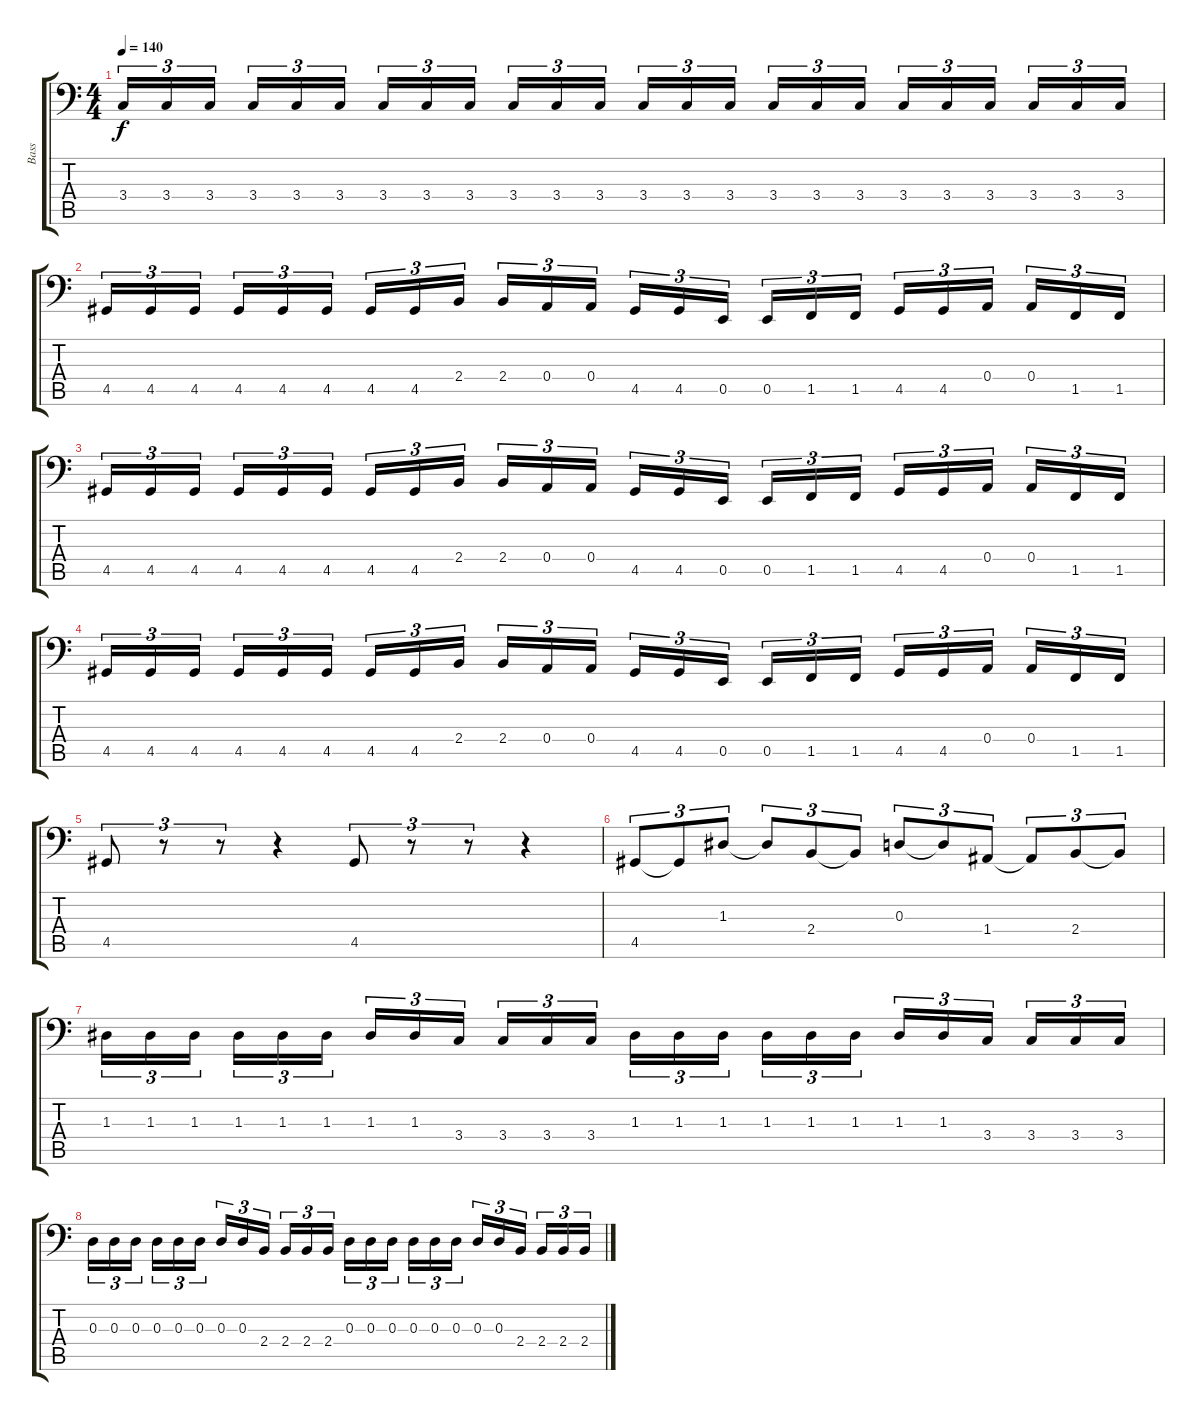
\track ("Bass" "Bass") {instrument electricbassfinger}
\staff {score tabs}
\tuning (C3 G2 D2 A1 E1 B0) {hide}
\ts (4 4)
\tempo 140
\clef f4
\ks c
3.4.16{tu (3 2) dy f} 3.4.16{tu (3 2)} 3.4.16{tu (3 2)} 3.4.16{tu (3 2)} 3.4.16{tu (3 2)} 3.4.16{tu (3 2)} 3.4.16{tu (3 2)} 3.4.16{tu (3 2)} 3.4.16{tu (3 2)} 3.4.16{tu (3 2)} 3.4.16{tu (3 2)} 3.4.16{tu (3 2)} 3.4.16{tu (3 2)} 3.4.16{tu (3 2)} 3.4.16{tu (3 2)} 3.4.16{tu (3 2)} 3.4.16{tu (3 2)} 3.4.16{tu (3 2)} 3.4.16{tu (3 2)} 3.4.16{tu (3 2)} 3.4.16{tu (3 2)} 3.4.16{tu (3 2)} 3.4.16{tu (3 2)} 3.4.16{tu (3 2)} |
4.5.16{tu (3 2)} 4.5.16{tu (3 2)} 4.5.16{tu (3 2)} 4.5.16{tu (3 2)} 4.5.16{tu (3 2)} 4.5.16{tu (3 2)} 4.5.16{tu (3 2)} 4.5.16{tu (3 2)} 2.4.16{tu (3 2)} 2.4.16{tu (3 2)} 0.4.16{tu (3 2)} 0.4.16{tu (3 2)} 4.5.16{tu (3 2)} 4.5.16{tu (3 2)} 0.5.16{tu (3 2)} 0.5.16{tu (3 2)} 1.5.16{tu (3 2)} 1.5.16{tu (3 2)} 4.5.16{tu (3 2)} 4.5.16{tu (3 2)} 0.4.16{tu (3 2)} 0.4.16{tu (3 2)} 1.5.16{tu (3 2)} 1.5.16{tu (3 2)} |
4.5.16{tu (3 2)} 4.5.16{tu (3 2)} 4.5.16{tu (3 2)} 4.5.16{tu (3 2)} 4.5.16{tu (3 2)} 4.5.16{tu (3 2)} 4.5.16{tu (3 2)} 4.5.16{tu (3 2)} 2.4.16{tu (3 2)} 2.4.16{tu (3 2)} 0.4.16{tu (3 2)} 0.4.16{tu (3 2)} 4.5.16{tu (3 2)} 4.5.16{tu (3 2)} 0.5.16{tu (3 2)} 0.5.16{tu (3 2)} 1.5.16{tu (3 2)} 1.5.16{tu (3 2)} 4.5.16{tu (3 2)} 4.5.16{tu (3 2)} 0.4.16{tu (3 2)} 0.4.16{tu (3 2)} 1.5.16{tu (3 2)} 1.5.16{tu (3 2)} |
4.5.16{tu (3 2)} 4.5.16{tu (3 2)} 4.5.16{tu (3 2)} 4.5.16{tu (3 2)} 4.5.16{tu (3 2)} 4.5.16{tu (3 2)} 4.5.16{tu (3 2)} 4.5.16{tu (3 2)} 2.4.16{tu (3 2)} 2.4.16{tu (3 2)} 0.4.16{tu (3 2)} 0.4.16{tu (3 2)} 4.5.16{tu (3 2)} 4.5.16{tu (3 2)} 0.5.16{tu (3 2)} 0.5.16{tu (3 2)} 1.5.16{tu (3 2)} 1.5.16{tu (3 2)} 4.5.16{tu (3 2)} 4.5.16{tu (3 2)} 0.4.16{tu (3 2)} 0.4.16{tu (3 2)} 1.5.16{tu (3 2)} 1.5.16{tu (3 2)} |
4.5.8{tu (3 2)} r.8{tu (3 2)} r.8{tu (3 2)} r.4 4.5.8{tu (3 2)} r.8{tu (3 2)} r.8{tu (3 2)} r.4 |
4.5.8{tu (3 2)} 4.5{t}.8{tu (3 2)} 1.3.8{tu (3 2)} 1.3{t}.8{tu (3 2)} 2.4.8{tu (3 2)} 2.4{t}.8{tu (3 2)} 0.3.8{tu (3 2)} 0.3{t}.8{tu (3 2)} 1.4.8{tu (3 2)} 1.4{t}.8{tu (3 2)} 2.4.8{tu (3 2)} 2.4{t}.8{tu (3 2)} |
1.3.16{tu (3 2)} 1.3.16{tu (3 2)} 1.3.16{tu (3 2)} 1.3.16{tu (3 2)} 1.3.16{tu (3 2)} 1.3.16{tu (3 2)} 1.3.16{tu (3 2)} 1.3.16{tu (3 2)} 3.4.16{tu (3 2)} 3.4.16{tu (3 2)} 3.4.16{tu (3 2)} 3.4.16{tu (3 2)} 1.3.16{tu (3 2)} 1.3.16{tu (3 2)} 1.3.16{tu (3 2)} 1.3.16{tu (3 2)} 1.3.16{tu (3 2)} 1.3.16{tu (3 2)} 1.3.16{tu (3 2)} 1.3.16{tu (3 2)} 3.4.16{tu (3 2)} 3.4.16{tu (3 2)} 3.4.16{tu (3 2)} 3.4.16{tu (3 2)} |
0.3.16{tu (3 2)} 0.3.16{tu (3 2)} 0.3.16{tu (3 2)} 0.3.16{tu (3 2)} 0.3.16{tu (3 2)} 0.3.16{tu (3 2)} 0.3.16{tu (3 2)} 0.3.16{tu (3 2)} 2.4.16{tu (3 2)} 2.4.16{tu (3 2)} 2.4.16{tu (3 2)} 2.4.16{tu (3 2)} 0.3.16{tu (3 2)} 0.3.16{tu (3 2)} 0.3.16{tu (3 2)} 0.3.16{tu (3 2)} 0.3.16{tu (3 2)} 0.3.16{tu (3 2)} 0.3.16{tu (3 2)} 0.3.16{tu (3 2)} 2.4.16{tu (3 2)} 2.4.16{tu (3 2)} 2.4.16{tu (3 2)} 2.4.16{tu (3 2)}
